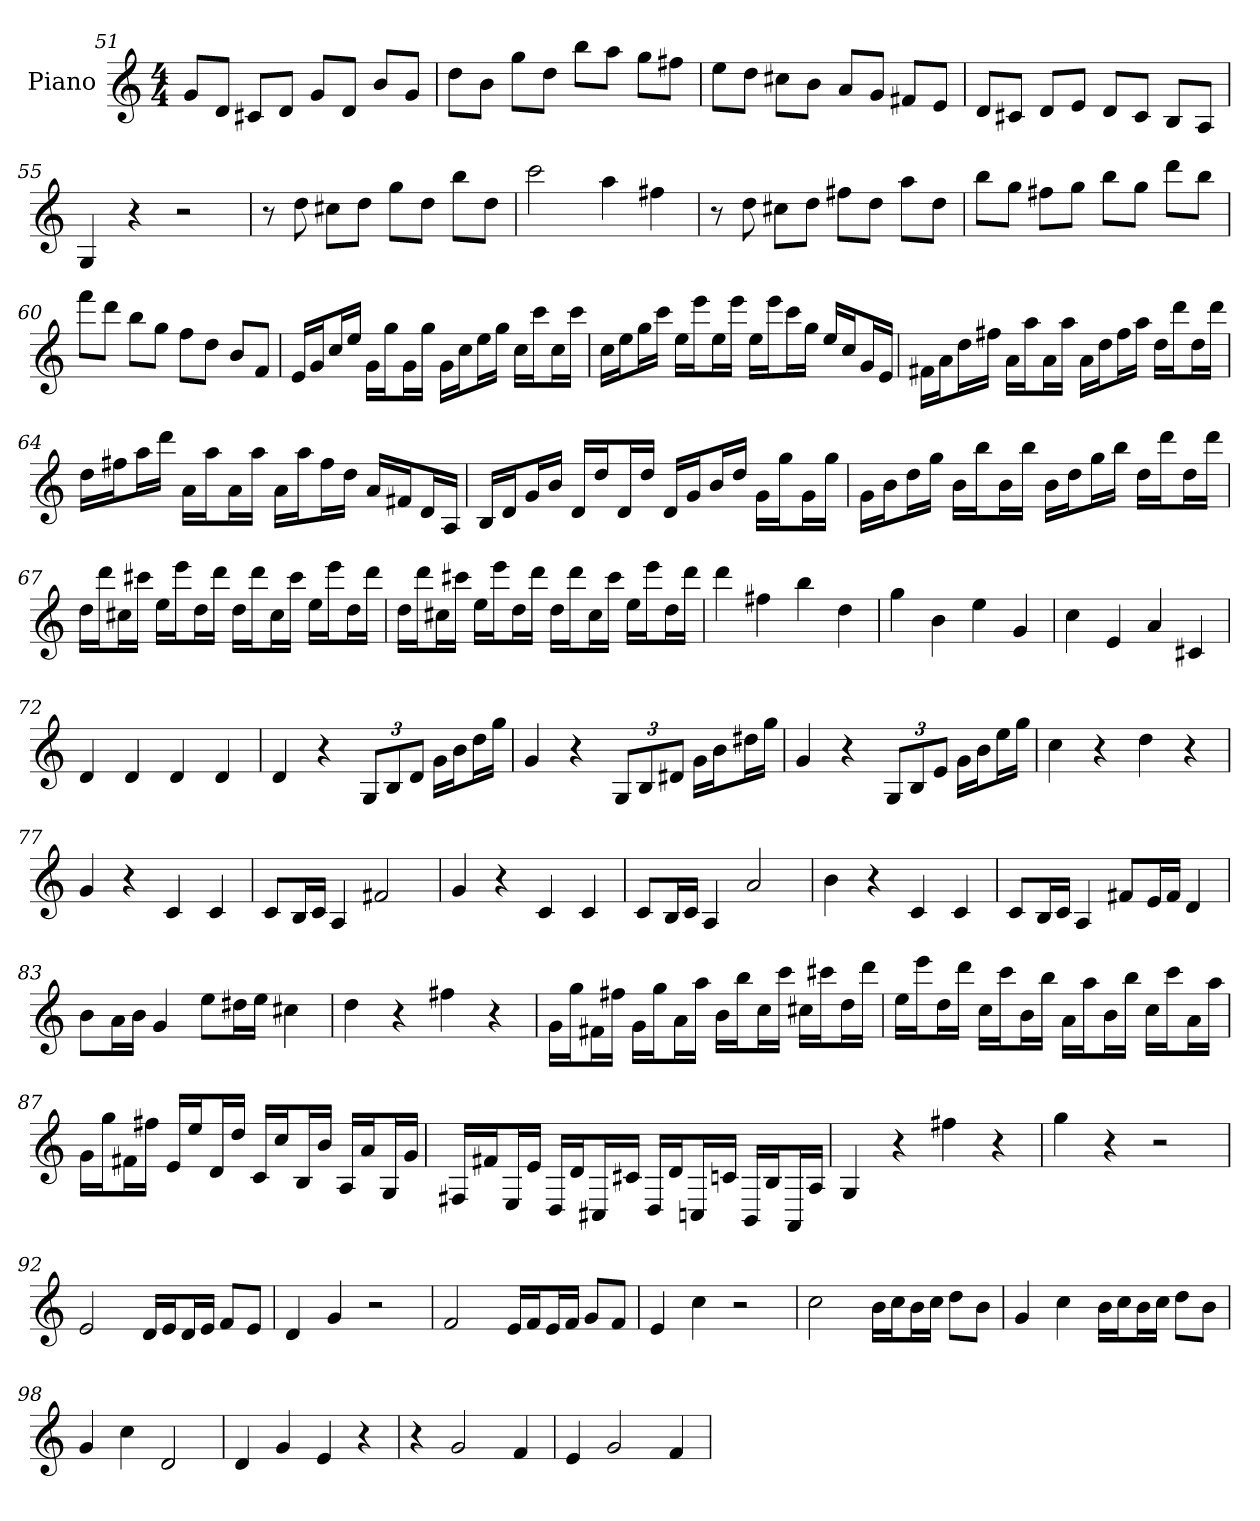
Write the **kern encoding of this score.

**kern
*part1
*staff1
*I"Piano
*I'Pno
*clefG2
*k[]
*C:
*M4/4
=51
8g/L
8d/J
8c#X/L
8d/J
8g/L
8d/J
8b/L
8g/J
=52
8dd\L
8b\J
8gg\L
8dd\J
8bb\L
8aa\J
8gg\L
8ff#X\J
=53
8ee\L
8dd\J
8cc#X\L
8b\J
8a/L
8g/J
8f#X/L
8e/J
=54
8d/L
8c#X/J
8d/L
8e/J
8d/L
8c#/J
8B/L
8A/J
=55
4G
4r
2r
=56
8r
8dd
8cc#X\L
8dd\J
8gg\L
8dd\J
8bb\L
8dd\J
=57
2ccc
4aa
4ff#X
=58
8r
8dd
8cc#X\L
8dd\J
8ff#X\L
8dd\J
8aa\L
8dd\J
=59
8bb\L
8gg\J
8ff#X\L
8gg\J
8bb\L
8gg\J
8ddd\L
8bb\J
=60
8fff\L
8ddd\J
8bb\L
8gg\J
8ff\L
8dd\J
8b/L
8f/J
=61
16e/LL
16g/J
16cc/L
16ee/JJ
16g\LL
16gg\J
16g\L
16gg\JJ
16g\LL
16cc\J
16ee\L
16gg\JJ
16cc\LL
16ccc\J
16cc\L
16ccc\JJ
=62
16cc\LL
16ee\J
16gg\L
16ccc\JJ
16ee\LL
16eee\J
16ee\L
16eee\JJ
16ee\LL
16eee\J
16ccc\L
16gg\JJ
16ee/LL
16cc/J
16g/L
16e/JJ
=63
16f#X\LL
16a\J
16dd\L
16ff#X\JJ
16a\LL
16aa\J
16a\L
16aa\JJ
16a\LL
16dd\J
16ff#\L
16aa\JJ
16dd\LL
16ddd\J
16dd\L
16ddd\JJ
=64
16dd\LL
16ff#X\J
16aa\L
16ddd\JJ
16a\LL
16aa\J
16a\L
16aa\JJ
16a\LL
16aa\J
16ff#\L
16dd\JJ
16a/LL
16f#X/J
16d/L
16A/JJ
=65
16B/LL
16d/J
16g/L
16b/JJ
16d/LL
16dd/J
16d/L
16dd/JJ
16d/LL
16g/J
16b/L
16dd/JJ
16g\LL
16gg\J
16g\L
16gg\JJ
=66
16g\LL
16b\J
16dd\L
16gg\JJ
16b\LL
16bb\J
16b\L
16bb\JJ
16b\LL
16dd\J
16gg\L
16bb\JJ
16dd\LL
16ddd\J
16dd\L
16ddd\JJ
=67
16dd\LL
16ddd\J
16cc#X\L
16ccc#X\JJ
16ee\LL
16eee\J
16dd\L
16ddd\JJ
16dd\LL
16ddd\J
16cc#\L
16ccc#\JJ
16ee\LL
16eee\J
16dd\L
16ddd\JJ
=68
16dd\LL
16ddd\J
16cc#X\L
16ccc#X\JJ
16ee\LL
16eee\J
16dd\L
16ddd\JJ
16dd\LL
16ddd\J
16cc#\L
16ccc#\JJ
16ee\LL
16eee\J
16dd\L
16ddd\JJ
=69
4ddd
4ff#X
4bb
4dd
=70
4gg
4b
4ee
4g
=71
4cc
4e
4a
4c#X
=72
4d
4d
4d
4d
=73
4d
4r
12G/L
12B/
12d/J
16g\LL
16b\J
16dd\L
16gg\JJ
=74
4g
4r
12G/L
12B/
12d#X/J
16g\LL
16b\J
16dd#X\L
16gg\JJ
=75
4g
4r
12G/L
12B/
12e/J
16g\LL
16b\J
16ee\L
16gg\JJ
=76
4cc
4r
4dd
4r
=77
4g
4r
4c
4c
=78
8c/L
16B/L
16c/JJ
4A
2f#X
=79
4g
4r
4c
4c
=80
8c/L
16B/L
16c/JJ
4A
2a
=81
4b
4r
4c
4c
=82
8c/L
16B/L
16c/JJ
4A
8f#X/L
16e/L
16f#/JJ
4d
=83
8b\L
16a\L
16b\JJ
4g
8ee\L
16dd#X\L
16ee\JJ
4cc#X
=84
4dd
4r
4ff#X
4r
=85
16g\LL
16gg\J
16f#X\L
16ff#X\JJ
16g\LL
16gg\J
16a\L
16aa\JJ
16b\LL
16bb\J
16cc\L
16ccc\JJ
16cc#X\LL
16ccc#X\J
16dd\L
16ddd\JJ
=86
16ee\LL
16eee\J
16dd\L
16ddd\JJ
16cc\LL
16ccc\J
16b\L
16bb\JJ
16a\LL
16aa\J
16b\L
16bb\JJ
16cc\LL
16ccc\J
16a\L
16aa\JJ
=87
16g\LL
16gg\J
16f#X\L
16ff#X\JJ
16e/LL
16ee/J
16d/L
16dd/JJ
16c/LL
16cc/J
16B/L
16b/JJ
16A/LL
16a/J
16G/L
16g/JJ
=88
16F#X/LL
16f#X/J
16E/L
16e/JJ
16D/LL
16d/J
16C#X/L
16c#X/JJ
16D/LL
16d/J
16Cn/L
16cn/JJ
16BB/LL
16B/J
16AA/L
16A/JJ
=89
4G
4r
4ff#X
4r
=90
4gg
4r
2r
=92
2e
16d/LL
16e/J
16d/L
16e/JJ
8f/L
8e/J
=93
4d
4g
2r
=94
2f
16e/LL
16f/J
16e/L
16f/JJ
8g/L
8f/J
=95
4e
4cc
2r
=96
2cc
16b\LL
16cc\J
16b\L
16cc\JJ
8dd\L
8b\J
=97
4g
4cc
16b\LL
16cc\J
16b\L
16cc\JJ
8dd\L
8b\J
=98
4g
4cc
2d
=99
4d
4g
4e
4r
=100
4r
2g
4f
=101
4e
2g
4f
=
*-
